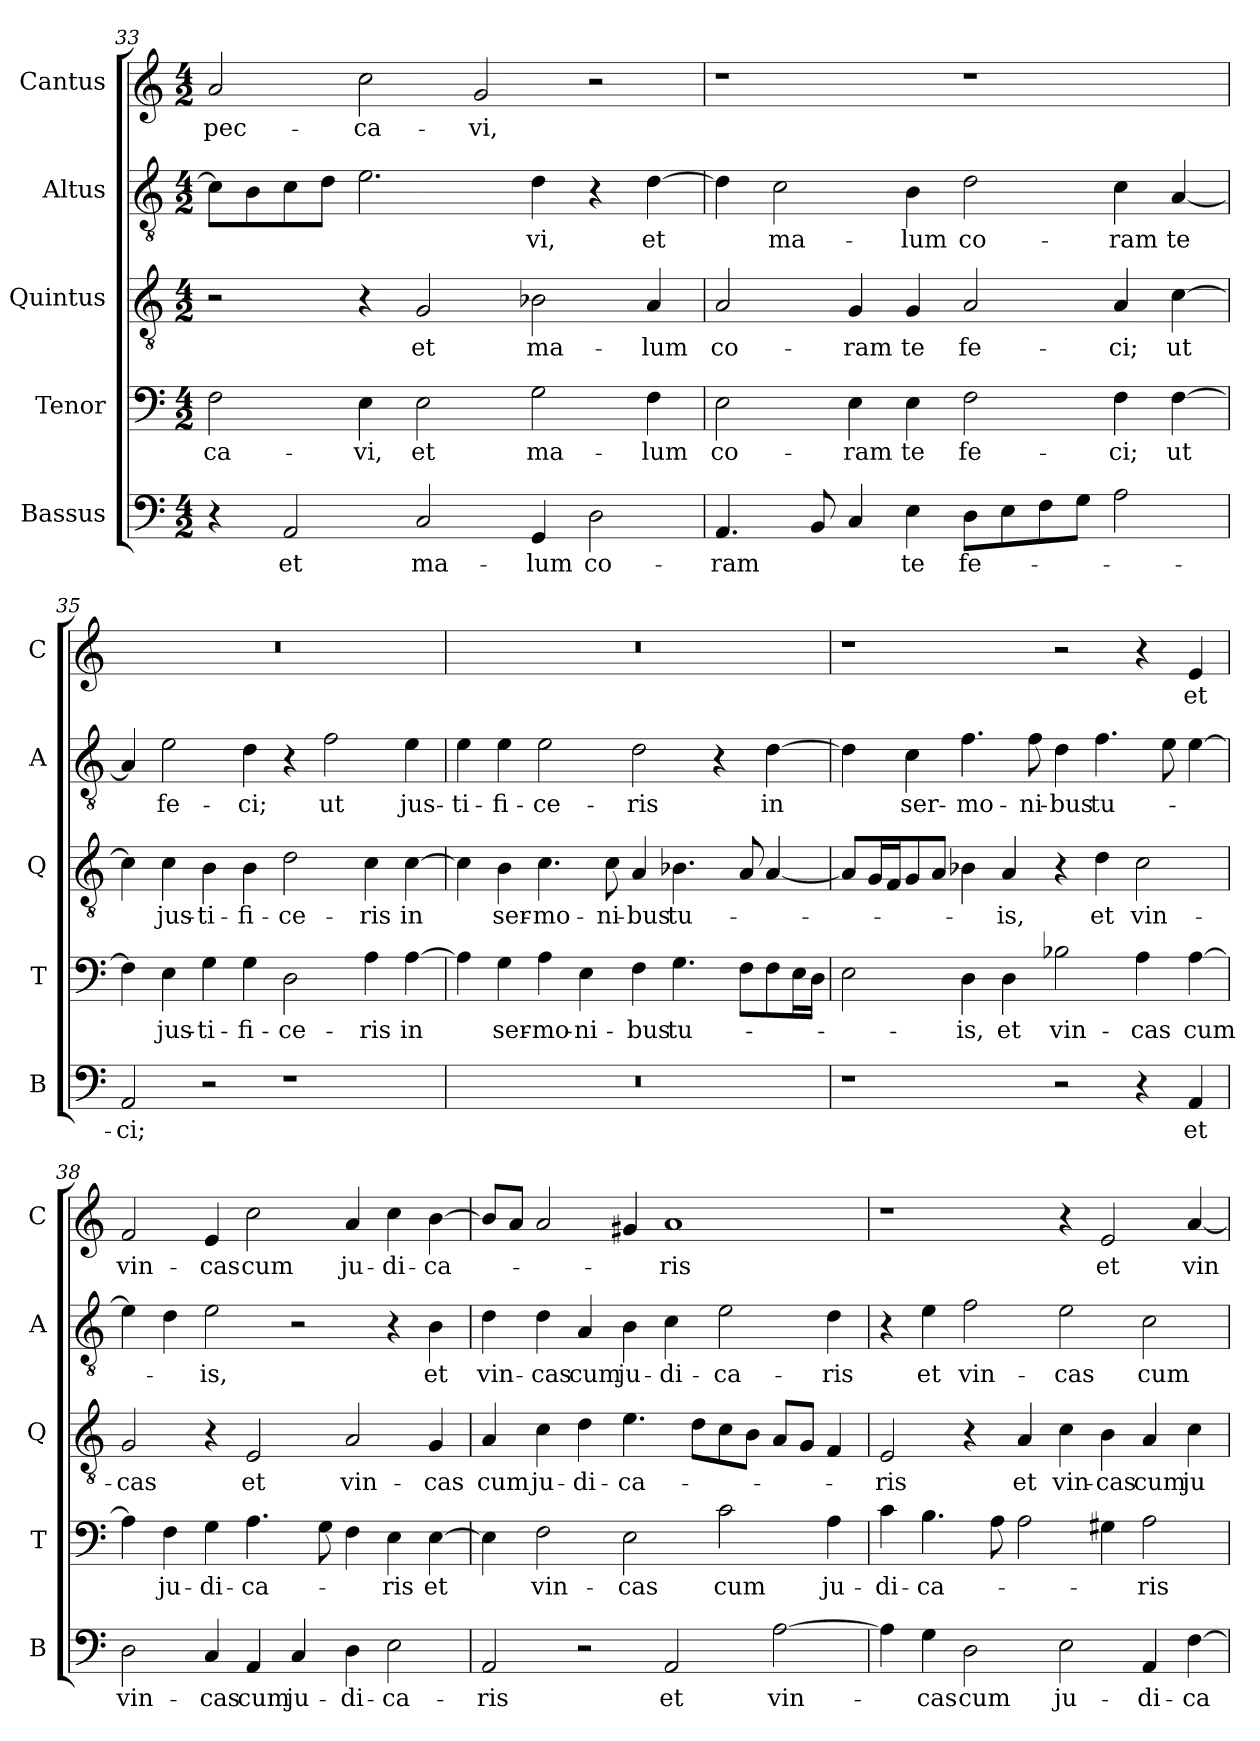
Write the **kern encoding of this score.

**kern	**text	**kern	**text	**kern	**text	**kern	**text	**kern	**text
*part5	*part5	*part4	*part4	*part3	*part3	*part2	*part2	*part1	*part1
*staff5	*staff5	*staff4	*staff4	*staff3	*staff3	*staff2	*staff2	*staff1	*staff1
*I"Bassus	*	*I"Tenor	*	*I"Quintus	*	*I"Altus	*	*I"Cantus	*
*I'B	*	*I'T	*	*I'Q	*	*I'A	*	*I'C	*
*clefF4	*	*clefF4	*	*clefGv2	*	*clefGv2	*	*clefG2	*
*k[]	*	*k[]	*	*k[]	*	*k[]	*	*k[]	*
*C:	*	*C:	*	*C:	*	*C:	*	*C:	*
*M4/2	*	*M4/2	*	*M4/2	*	*M4/2	*	*M4/2	*
=33	=33	=33	=33	=33	=33	=33	=33	=33	=33
!	!	!	!LO:LY:b	!	!	!	!	!	!LO:LY:b
4r	.	2F\	-ca-	2r	.	8c\L]	.	2a/	pec-
.	.	.	.	.	.	8B\	.	.	.
!	!LO:LY:b	!	!	!	!	!	!	!	!
2AA/	et	.	.	.	.	8c\	.	.	.
.	.	.	.	.	.	8d\J	.	.	.
!	!	!	!LO:LY:b	!	!	!	!	!	!LO:LY:b
.	.	4E\	-vi,	4r	.	2.e\	.	2cc\	-ca-
!	!LO:LY:b	!	!LO:LY:b	!	!LO:LY:b	!	!	!	!
2C/	ma-	2E\	et	2G/	et	.	.	.	.
!	!	!	!	!	!	!	!	!	!LO:LY:b
.	.	.	.	.	.	.	.	2g/	-vi,
!	!LO:LY:b	!	!LO:LY:b	!	!LO:LY:b	!	!LO:LY:b	!	!
4GG/	-lum	2G\	ma-	2B-X\	ma-	4d\	-vi,	.	.
!	!LO:LY:b	!	!	!	!	!	!	!	!
2D\	co-	.	.	.	.	4r	.	2r	.
!	!	!	!LO:LY:b	!	!LO:LY:b	!	!LO:LY:b	!	!
.	.	4F\	-lum	4A/	-lum	[4d\	et	.	.
=34	=34	=34	=34	=34	=34	=34	=34	=34	=34
!	!LO:LY:b	!	!LO:LY:b	!	!LO:LY:b	!	!	!	!
4.AA/	-ram	2E\	co-	2A/	co-	4d\]	.	1r	.
!	!	!	!	!	!	!	!LO:LY:b	!	!
.	.	.	.	.	.	2c\	ma-	.	.
8BB/	.	.	.	.	.	.	.	.	.
!	!	!	!LO:LY:b	!	!LO:LY:b	!	!	!	!
4C/	.	4E\	-ram	4G/	-ram	.	.	.	.
!	!LO:LY:b	!	!LO:LY:b	!	!LO:LY:b	!	!LO:LY:b	!	!
4E\	te	4E\	te	4G/	te	4B\	-lum	.	.
!	!LO:LY:b	!	!LO:LY:b	!	!LO:LY:b	!	!LO:LY:b	!	!
8D\L	fe-	2F\	fe-	2A/	fe-	2d\	co-	1r	.
8E\	.	.	.	.	.	.	.	.	.
8F\	.	.	.	.	.	.	.	.	.
8G\J	.	.	.	.	.	.	.	.	.
!	!	!	!LO:LY:b	!	!LO:LY:b	!	!LO:LY:b	!	!
2A\	.	4F\	-ci;	4A/	-ci;	4c\	-ram	.	.
!	!	!	!LO:LY:b	!	!LO:LY:b	!	!LO:LY:b	!	!
.	.	[4F\	ut	[4c\	ut	[4A/	te	.	.
!!LO:LB:g=z
=35	=35	=35	=35	=35	=35	=35	=35	=35	=35
!	!LO:LY:b	!	!	!	!	!	!	!	!
2AA/	-ci;	4F\]	.	4c\]	.	4A/]	.	0r	.
!	!	!	!LO:LY:b	!	!LO:LY:b	!	!LO:LY:b	!	!
.	.	4E\	jus-	4c\	jus-	2e\	fe-	.	.
!	!	!	!LO:LY:b	!	!LO:LY:b	!	!	!	!
2r	.	4G\	-ti-	4B\	-ti-	.	.	.	.
!	!	!	!LO:LY:b	!	!LO:LY:b	!	!LO:LY:b	!	!
.	.	4G\	-fi-	4B\	-fi-	4d\	-ci;	.	.
!	!	!	!LO:LY:b	!	!LO:LY:b	!	!	!	!
1r	.	2D\	-ce-	2d\	-ce-	4r	.	.	.
!	!	!	!	!	!	!	!LO:LY:b	!	!
.	.	.	.	.	.	2f\	ut	.	.
!	!	!	!LO:LY:b	!	!LO:LY:b	!	!	!	!
.	.	4A\	-ris	4c\	-ris	.	.	.	.
!	!	!	!LO:LY:b	!	!LO:LY:b	!	!LO:LY:b	!	!
.	.	[4A\	in	[4c\	in	4e\	jus-	.	.
=36	=36	=36	=36	=36	=36	=36	=36	=36	=36
!	!	!	!	!	!	!	!LO:LY:b	!	!
0r	.	4A\]	.	4c\]	.	4e\	-ti-	0r	.
!	!	!	!LO:LY:b	!	!LO:LY:b	!	!LO:LY:b	!	!
.	.	4G\	ser-	4B\	ser-	4e\	-fi-	.	.
!	!	!	!LO:LY:b	!	!LO:LY:b	!	!LO:LY:b	!	!
.	.	4A\	-mo-	4.c\	-mo-	2e\	-ce-	.	.
!	!	!	!LO:LY:b	!	!	!	!	!	!
.	.	4E\	-ni-	.	.	.	.	.	.
!	!	!	!	!	!LO:LY:b	!	!	!	!
.	.	.	.	8c\	-ni-	.	.	.	.
!	!	!	!LO:LY:b	!	!LO:LY:b	!	!LO:LY:b	!	!
.	.	4F\	-bus	4A/	-bus	2d\	-ris	.	.
!	!	!	!LO:LY:b	!	!LO:LY:b	!	!	!	!
.	.	4.G\	tu-	4.B-X\	tu-	.	.	.	.
.	.	.	.	.	.	4r	.	.	.
.	.	8F\L	.	8A/	.	.	.	.	.
!	!	!	!	!	!	!	!LO:LY:b	!	!
.	.	8F\	.	[4A/	.	[4d\	in	.	.
.	.	16E\L	.	.	.	.	.	.	.
.	.	16D\JJ	.	.	.	.	.	.	.
=37	=37	=37	=37	=37	=37	=37	=37	=37	=37
1r	.	2E\	.	8A/L]	.	4d\]	.	1r	.
.	.	.	.	16G/L	.	.	.	.	.
.	.	.	.	16F/J	.	.	.	.	.
!	!	!	!	!	!	!	!LO:LY:b	!	!
.	.	.	.	8G/	.	4c\	ser-	.	.
.	.	.	.	8A/J	.	.	.	.	.
!	!	!	!LO:LY:b	!	!	!	!LO:LY:b	!	!
.	.	4D\	-is,	4B-X\	.	4.f\	-mo-	.	.
!	!	!	!LO:LY:b	!	!LO:LY:b	!	!	!	!
.	.	4D\	et	4A/	-is,	.	.	.	.
!	!	!	!	!	!	!	!LO:LY:b	!	!
.	.	.	.	.	.	8f\	-ni-	.	.
!	!	!	!LO:LY:b	!	!	!	!LO:LY:b	!	!
2r	.	2B-X\	vin-	4r	.	4d\	-bus	2r	.
!	!	!	!	!	!LO:LY:b	!	!LO:LY:b	!	!
.	.	.	.	4d\	et	4.f\	tu-	.	.
!	!	!	!LO:LY:b	!	!LO:LY:b	!	!	!	!
4r	.	4A\	-cas	2c\	vin-	.	.	4r	.
.	.	.	.	.	.	8e\	.	.	.
!	!LO:LY:b	!	!LO:LY:b	!	!	!	!	!	!LO:LY:b
4AA/	et	[4A\	cum	.	.	[4e\	.	4e/	et
!!LO:PB:g=z
=38	=38	=38	=38	=38	=38	=38	=38	=38	=38
!	!LO:LY:b	!	!	!	!LO:LY:b	!	!	!	!LO:LY:b
2D\	vin-	4A\]	.	2G/	-cas	4e\]	.	2f/	vin-
!	!	!	!LO:LY:b	!	!	!	!	!	!
.	.	4F\	ju-	.	.	4d\	.	.	.
!	!LO:LY:b	!	!LO:LY:b	!	!	!	!LO:LY:b	!	!LO:LY:b
4C/	-cas	4G\	-di-	4r	.	2e\	-is,	4e/	-cas
!	!LO:LY:b	!	!LO:LY:b	!	!LO:LY:b	!	!	!	!LO:LY:b
4AA/	cum	4.A\	-ca-	2E/	et	.	.	2cc\	cum
!	!LO:LY:b	!	!	!	!	!	!	!	!
4C/	ju-	.	.	.	.	2r	.	.	.
.	.	8G\	.	.	.	.	.	.	.
!	!LO:LY:b	!	!	!	!LO:LY:b	!	!	!	!LO:LY:b
4D\	-di-	4F\	.	2A/	vin-	.	.	4a/	ju-
!	!LO:LY:b	!	!LO:LY:b	!	!	!	!	!	!LO:LY:b
2E\	-ca-	4E\	-ris	.	.	4r	.	4cc\	-di-
!	!	!	!LO:LY:b	!	!LO:LY:b	!	!LO:LY:b	!	!LO:LY:b
.	.	[4E\	et	4G/	-cas	4B\	et	[4b\	-ca-
=39	=39	=39	=39	=39	=39	=39	=39	=39	=39
!	!LO:LY:b	!	!	!	!LO:LY:b	!	!LO:LY:b	!	!
2AA/	-ris	4E\]	.	4A/	cum	4d\	vin-	8b/L]	.
.	.	.	.	.	.	.	.	8a/J	.
!	!	!	!LO:LY:b	!	!LO:LY:b	!	!LO:LY:b	!	!
.	.	2F\	vin-	4c\	ju-	4d\	-cas	2a/	.
!	!	!	!	!	!LO:LY:b	!	!LO:LY:b	!	!
2r	.	.	.	4d\	-di-	4A/	cum	.	.
!	!	!	!LO:LY:b	!	!LO:LY:b	!	!LO:LY:b	!	!
.	.	2E\	-cas	4.e\	-ca-	4B\	ju-	4g#X/	.
!	!LO:LY:b	!	!	!	!	!	!LO:LY:b	!	!LO:LY:b
2AA/	et	.	.	.	.	4c\	-di-	1a	-ris
.	.	.	.	8d\L	.	.	.	.	.
!	!	!	!LO:LY:b	!	!	!	!LO:LY:b	!	!
.	.	2c\	cum	8c\	.	2e\	-ca-	.	.
.	.	.	.	8B\J	.	.	.	.	.
!	!LO:LY:b	!	!	!	!	!	!	!	!
[2A\	vin-	.	.	8A/L	.	.	.	.	.
.	.	.	.	8G/J	.	.	.	.	.
!	!	!	!LO:LY:b	!	!	!	!LO:LY:b	!	!
.	.	4A\	ju-	4F/	.	4d\	-ris	.	.
=40	=40	=40	=40	=40	=40	=40	=40	=40	=40
!	!	!	!LO:LY:b	!	!LO:LY:b	!	!	!	!
4A\]	.	4c\	-di-	2E/	-ris	4r	.	1r	.
!	!LO:LY:b	!	!LO:LY:b	!	!	!	!LO:LY:b	!	!
4G\	-cas	4.B\	-ca-	.	.	4e\	et	.	.
!	!LO:LY:b	!	!	!	!	!	!LO:LY:b	!	!
2D\	cum	.	.	4r	.	2f\	vin-	.	.
.	.	8A\	.	.	.	.	.	.	.
!	!	!	!	!	!LO:LY:b	!	!	!	!
.	.	2A\	.	4A/	et	.	.	.	.
!	!LO:LY:b	!	!	!	!LO:LY:b	!	!LO:LY:b	!	!
2E\	ju-	.	.	4c\	vin-	2e\	-cas	4r	.
!	!	!	!	!	!LO:LY:b	!	!	!	!LO:LY:b
.	.	4G#X\	.	4B\	-cas	.	.	2e/	et
!	!LO:LY:b	!	!LO:LY:b	!	!LO:LY:b	!	!LO:LY:b	!	!
4AA/	-di-	2A\	-ris	4A/	cum	2c\	cum	.	.
!	!LO:LY:b	!	!	!	!LO:LY:b	!	!	!	!LO:LY:b
[4F\	-ca-	.	.	4c\	ju-	.	.	[4a/	vin-
=	=	=	=	=	=	=	=	=	=
*-	*-	*-	*-	*-	*-	*-	*-	*-	*-
